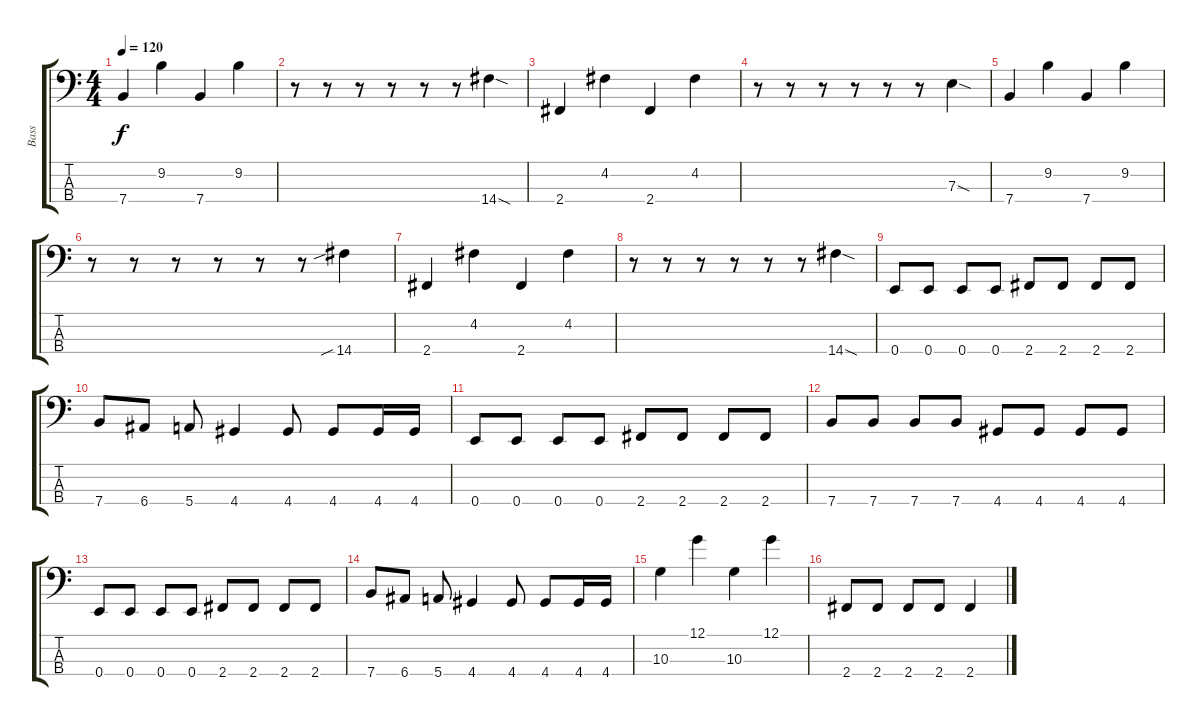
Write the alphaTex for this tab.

\track ("Bass" "Bass") {instrument electricbassfinger}
\staff {score tabs}
\tuning (G2 D2 A1 E1) {hide}
\ts (4 4)
\tempo 120
\clef f4
\ks c
7.4.4{dy f} 9.2.4 7.4.4 9.2.4 |
r.8 r.8 r.8 r.8 r.8 r.8 14.4{sod}.4 |
2.4.4 4.2.4 2.4.4 4.2.4 |
r.8 r.8 r.8 r.8 r.8 r.8 7.3{sod}.4 |
7.4.4 9.2.4 7.4.4 9.2.4 |
r.8 r.8 r.8 r.8 r.8 r.8 14.4{sib}.4 |
2.4.4 4.2.4 2.4.4 4.2.4 |
r.8 r.8 r.8 r.8 r.8 r.8 14.4{sod}.4 |
0.4.8 0.4.8 0.4.8 0.4.8 2.4.8 2.4.8 2.4.8 2.4.8 |
7.4.8 6.4.8 5.4.8 4.4.4 4.4.8 4.4.8 4.4.16 4.4.16 |
0.4.8 0.4.8 0.4.8 0.4.8 2.4.8 2.4.8 2.4.8 2.4.8 |
7.4.8 7.4.8 7.4.8 7.4.8 4.4.8 4.4.8 4.4.8 4.4.8 |
0.4.8 0.4.8 0.4.8 0.4.8 2.4.8 2.4.8 2.4.8 2.4.8 |
7.4.8 6.4.8 5.4.8 4.4.4 4.4.8 4.4.8 4.4.16 4.4.16 |
10.3.4 12.1.4 10.3.4 12.1.4 |
2.4.8 2.4.8 2.4.8 2.4.8 2.4.4
